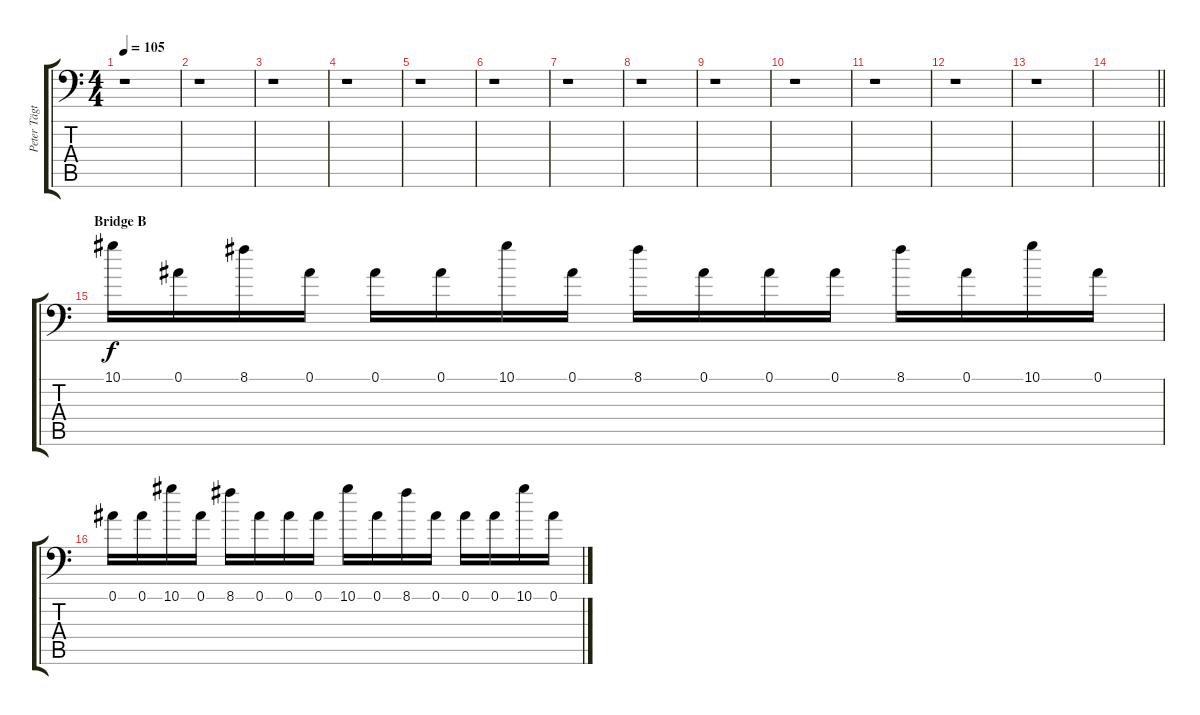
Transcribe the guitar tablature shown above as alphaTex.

\track ("Peter Tägtgren (Lead 2)" "Peter Tägt") {instrument overdrivenguitar}
\staff {score tabs}
\tuning (Bb3 F3 Db3 Ab2 Eb2 Bb1) {hide}
\ts (4 4)
\tempo 105
\clef f4
\ks c
r.1{dy f} |
r.1 |
r.1 |
r.1 |
r.1 |
r.1 |
r.1 |
r.1 |
r.1 |
r.1 |
r.1 |
r.1 |
r.1 |
\barLineRight lightlight
|
\section ("" "Bridge B")
10.1.16 0.1.16 8.1.16 0.1.16 0.1.16 0.1.16 10.1.16 0.1.16 8.1.16 0.1.16 0.1.16 0.1.16 8.1.16 0.1.16 10.1.16 0.1.16 |
0.1.16 0.1.16 10.1.16 0.1.16 8.1.16 0.1.16 0.1.16 0.1.16 10.1.16 0.1.16 8.1.16 0.1.16 0.1.16 0.1.16 10.1.16 0.1.16
